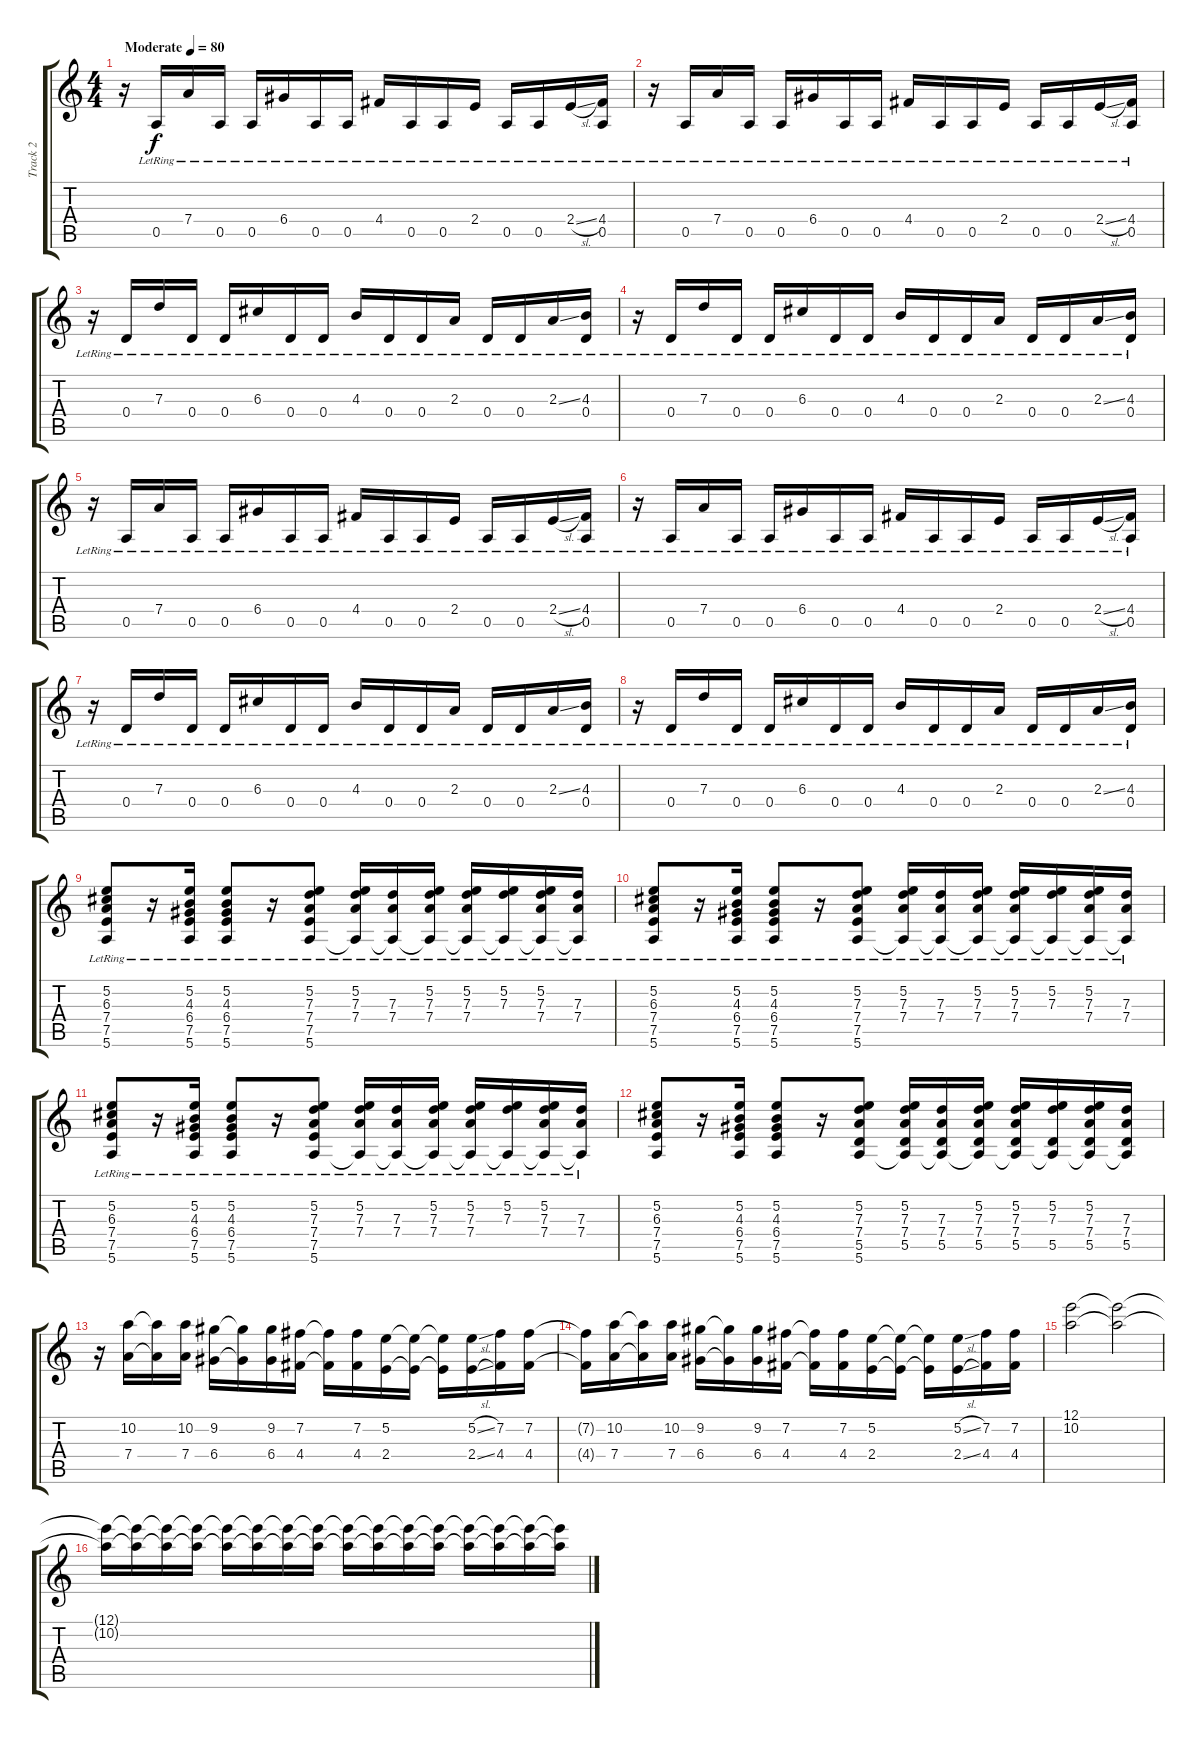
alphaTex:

\track ("Track 2" "Track 2") {instrument acousticguitarsteel}
\staff {score tabs}
\tuning (E4 B3 G3 D3 A2 E2) {hide}
\ts (4 4)
\tempo (80 "Moderate")
\clef g2
\ks c
r.16{dy f instrument acousticguitarsteel} 0.5{lr}.16 7.4{lr}.16 0.5{lr}.16 0.5{lr}.16 6.4{lr}.16 0.5{lr}.16 0.5{lr}.16 4.4{lr}.16 0.5{lr}.16 0.5{lr}.16 2.4{lr}.16 0.5{lr}.16 0.5{lr}.16 2.4{sl lr}.16 (4.4{lr} 0.5).16 |
r.16 0.5{lr}.16 7.4{lr}.16 0.5{lr}.16 0.5{lr}.16 6.4{lr}.16 0.5{lr}.16 0.5{lr}.16 4.4{lr}.16 0.5{lr}.16 0.5{lr}.16 2.4{lr}.16 0.5{lr}.16 0.5{lr}.16 2.4{sl lr}.16 (4.4{lr} 0.5).16 |
r.16 0.4{lr}.16 7.3{lr}.16 0.4{lr}.16 0.4{lr}.16 6.3{lr}.16 0.4{lr}.16 0.4{lr}.16 4.3{lr}.16 0.4{lr}.16 0.4{lr}.16 2.3{lr}.16 0.4{lr}.16 0.4{lr}.16 2.3{ss lr}.16 (4.3{lr} 0.4{lr}).16 |
r.16 0.4{lr}.16 7.3{lr}.16 0.4{lr}.16 0.4{lr}.16 6.3{lr}.16 0.4{lr}.16 0.4{lr}.16 4.3{lr}.16 0.4{lr}.16 0.4{lr}.16 2.3{lr}.16 0.4{lr}.16 0.4{lr}.16 2.3{ss lr}.16 (4.3{lr} 0.4{lr}).16 |
r.16 0.5{lr}.16 7.4{lr}.16 0.5{lr}.16 0.5{lr}.16 6.4{lr}.16 0.5{lr}.16 0.5{lr}.16 4.4{lr}.16 0.5{lr}.16 0.5{lr}.16 2.4{lr}.16 0.5{lr}.16 0.5{lr}.16 2.4{sl lr}.16 (4.4{lr} 0.5).16 |
r.16 0.5{lr}.16 7.4{lr}.16 0.5{lr}.16 0.5{lr}.16 6.4{lr}.16 0.5{lr}.16 0.5{lr}.16 4.4{lr}.16 0.5{lr}.16 0.5{lr}.16 2.4{lr}.16 0.5{lr}.16 0.5{lr}.16 2.4{sl lr}.16 (4.4{lr} 0.5).16 |
r.16 0.4{lr}.16 7.3{lr}.16 0.4{lr}.16 0.4{lr}.16 6.3{lr}.16 0.4{lr}.16 0.4{lr}.16 4.3{lr}.16 0.4{lr}.16 0.4{lr}.16 2.3{lr}.16 0.4{lr}.16 0.4{lr}.16 2.3{ss lr}.16 (4.3{lr} 0.4{lr}).16 |
r.16 0.4{lr}.16 7.3{lr}.16 0.4{lr}.16 0.4{lr}.16 6.3{lr}.16 0.4{lr}.16 0.4{lr}.16 4.3{lr}.16 0.4{lr}.16 0.4{lr}.16 2.3{lr}.16 0.4{lr}.16 0.4{lr}.16 2.3{ss lr}.16 (4.3{lr} 0.4{lr}).16 |
(5.2{lr} 6.3{lr} 7.4{lr} 7.5{lr} 5.6{lr}).8{instrument distortionguitar} r.16 (5.2{lr} 4.3{lr} 6.4{lr} 7.5{lr} 5.6{lr}).16 (5.2{lr} 4.3{lr} 6.4{lr} 7.5{lr} 5.6{lr}).8 r.16 (5.2{lr} 7.3{lr} 7.4{lr} 7.5{lr} 5.6{lr}).8 (5.2{lr} 7.3{lr} 7.4 5.6{t}).16 (7.3{lr} 7.4{lr} 5.6{t}).16 (5.2{lr} 7.3{lr} 7.4{lr} 5.6{t}).16 (5.2{lr} 7.3{lr} 7.4{lr} 5.6{t}).16 (5.2 7.3{lr} 5.6{t}).16 (5.2{lr} 7.3{lr} 7.4{lr} 5.6{t}).16 (7.3{lr} 7.4 5.6{t}).16 |
(5.2{lr} 6.3{lr} 7.4{lr} 7.5{lr} 5.6{lr}).8 r.16 (5.2{lr} 4.3{lr} 6.4{lr} 7.5{lr} 5.6{lr}).16 (5.2{lr} 4.3{lr} 6.4{lr} 7.5{lr} 5.6{lr}).8 r.16 (5.2{lr} 7.3{lr} 7.4{lr} 7.5{lr} 5.6{lr}).8 (5.2{lr} 7.3{lr} 7.4 5.6{t}).16 (7.3{lr} 7.4{lr} 5.6{t}).16 (5.2{lr} 7.3{lr} 7.4{lr} 5.6{t}).16 (5.2{lr} 7.3{lr} 7.4{lr} 5.6{t}).16 (5.2 7.3{lr} 5.6{t}).16 (5.2{lr} 7.3{lr} 7.4{lr} 5.6{t}).16 (7.3{lr} 7.4 5.6{t}).16 |
(5.2{lr} 6.3{lr} 7.4{lr} 7.5{lr} 5.6{lr}).8{instrument distortionguitar} r.16 (5.2{lr} 4.3{lr} 6.4{lr} 7.5{lr} 5.6{lr}).16 (5.2{lr} 4.3{lr} 6.4{lr} 7.5{lr} 5.6{lr}).8 r.16 (5.2{lr} 7.3{lr} 7.4{lr} 7.5{lr} 5.6{lr}).8 (5.2{lr} 7.3{lr} 7.4 5.6{t}).16 (7.3{lr} 7.4{lr} 5.6{t}).16 (5.2{lr} 7.3{lr} 7.4{lr} 5.6{t}).16 (5.2{lr} 7.3{lr} 7.4{lr} 5.6{t}).16 (5.2 7.3{lr} 5.6{t}).16 (5.2{lr} 7.3{lr} 7.4{lr} 5.6{t}).16 (7.3{lr} 7.4 5.6{t}).16 |
(5.2 6.3 7.4 7.5 5.6).8 r.16 (5.2 4.3 6.4 7.5 5.6).16 (5.2 4.3 6.4 7.5 5.6).8 r.16 (5.2 7.3 7.4 5.5 5.6).8 (5.2 7.3 7.4 5.5 5.6{t}).16 (7.3 7.4 5.5 5.6{t}).16 (5.2 7.3 7.4 5.5 5.6{t}).16 (5.2 7.3 7.4 5.5 5.6{t}).16 (5.2 7.3 5.5 5.6{t}).16 (5.2 7.3 7.4 5.5 5.6{t}).16 (7.3 7.4 5.5 5.6{t}).16 |
r.16{volume 13 instrument lead2sawtooth} (10.2 7.4).16 (10.2{t} 7.4{t}).16 (10.2 7.4).16 (9.2 6.4).16 (9.2{t} 6.4{t}).16 (9.2 6.4).16 (7.2 4.4).16 (7.2{t} 4.4{t}).16 (7.2 4.4).16 (5.2 2.4).16 (5.2{t} 2.4{t}).16 (5.2{t} 2.4{t}).16 (5.2{sl} 2.4{sl}).16 (7.2 4.4).16 (7.2 4.4).16 |
(7.2{t} 4.4{t}).16 (10.2 7.4).16 (10.2{t} 7.4{t}).16 (10.2 7.4).16 (9.2 6.4).16 (9.2{t} 6.4{t}).16 (9.2 6.4).16 (7.2 4.4).16 (7.2{t} 4.4{t}).16 (7.2 4.4).16 (5.2 2.4).16 (5.2{t} 2.4{t}).16 (5.2{t} 2.4{t}).16 (5.2{sl} 2.4{sl}).16 (7.2 4.4).16 (7.2 4.4).16 |
(12.1 10.2).2{volume 8} (12.1{t} 10.2{t}).2{balance 13} |
(12.1{t} 10.2{t}).16{balance 16} (12.1{t} 10.2{t}).16{balance 15} (12.1{t} 10.2{t}).16{balance 14} (12.1{t} 10.2{t}).16{balance 13} (12.1{t} 10.2{t}).16{balance 12} (12.1{t} 10.2{t}).16{balance 11} (12.1{t} 10.2{t}).16{balance 10} (12.1{t} 10.2{t}).16{balance 10} (12.1{t} 10.2{t}).16{balance 8} (12.1{t} 10.2{t}).16{balance 7} (12.1{t} 10.2{t}).16{balance 6} (12.1{t} 10.2{t}).16{balance 5} (12.1{t} 10.2{t}).16{balance 4} (12.1{t} 10.2{t}).16{balance 3} (12.1{t} 10.2{t}).16{balance 2} (12.1{t} 10.2{t}).16{balance 0}
